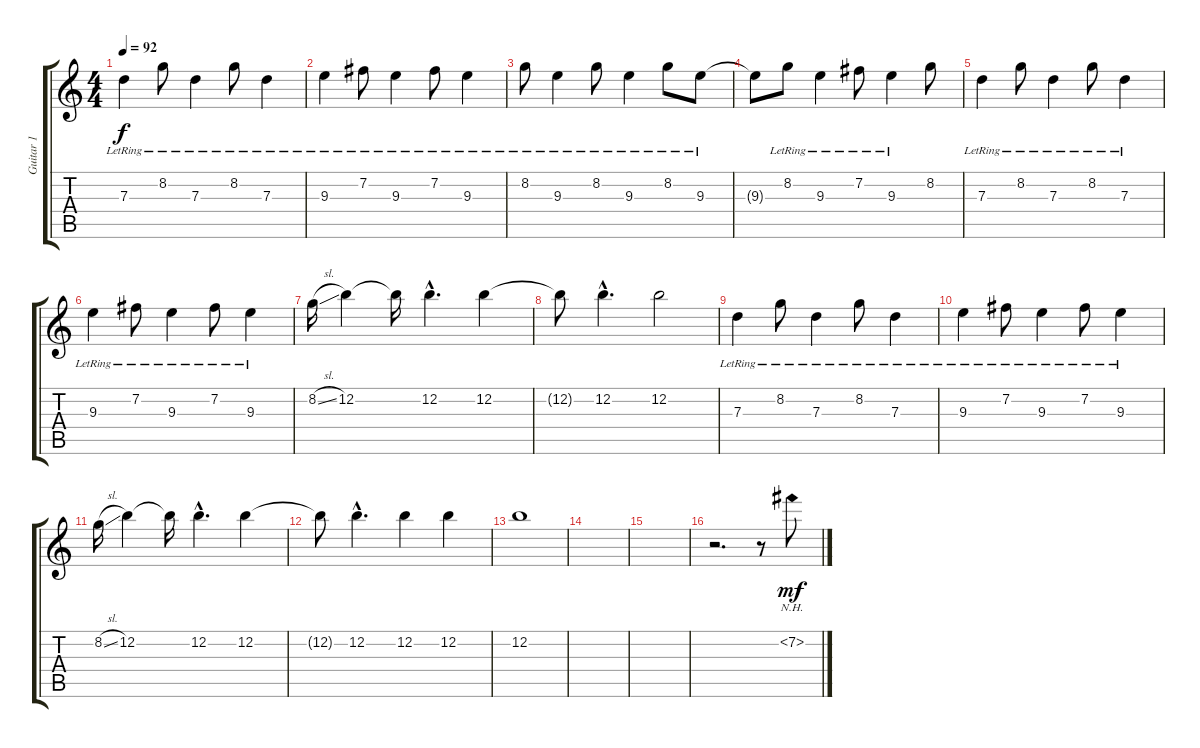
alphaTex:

\track ("Guitar 1" "Guitar 1") {instrument electricguitarjazz}
\staff {score tabs}
\tuning (E4 B3 G3 D3 A2 E2) {hide}
\ts (4 4)
\tempo 92
\clef g2
\ks c
7.3{lr}.4{dy f} 8.2{lr}.8 7.3{lr}.4 8.2{lr}.8 7.3{lr}.4 |
9.3{lr}.4 7.2{lr}.8 9.3{lr}.4 7.2{lr}.8 9.3{lr}.4 |
8.2{lr}.8 9.3{lr}.4 8.2{lr}.8 9.3{lr}.4 8.2{lr}.8 9.3{lr}.8 |
9.3{t}.8 8.2{lr}.8 9.3{lr}.4 7.2{lr}.8 9.3{lr}.4 8.2.8 |
7.3{lr}.4 8.2{lr}.8 7.3{lr}.4 8.2{lr}.8 7.3{lr}.4 |
9.3{lr}.4 7.2{lr}.8 9.3{lr}.4 7.2{lr}.8 9.3{lr}.4 |
8.2{sl}.16 12.2.4 12.2{t}.16 12.2{hac}.4{d} 12.2.4 |
12.2{t}.8 12.2{hac}.4{d} 12.2.2 |
7.3{lr}.4 8.2{lr}.8 7.3{lr}.4 8.2{lr}.8 7.3{lr}.4 |
9.3{lr}.4 7.2{lr}.8 9.3{lr}.4 7.2{lr}.8 9.3{lr}.4 |
8.2{sl}.16 12.2.4 12.2{t}.16 12.2{hac}.4{d} 12.2.4 |
12.2{t}.8 12.2{hac}.4{d} 12.2.4 12.2.4 |
12.2.1 |
|
|
r.2{d} r.8 7.2{nh}.8{dy mf}
